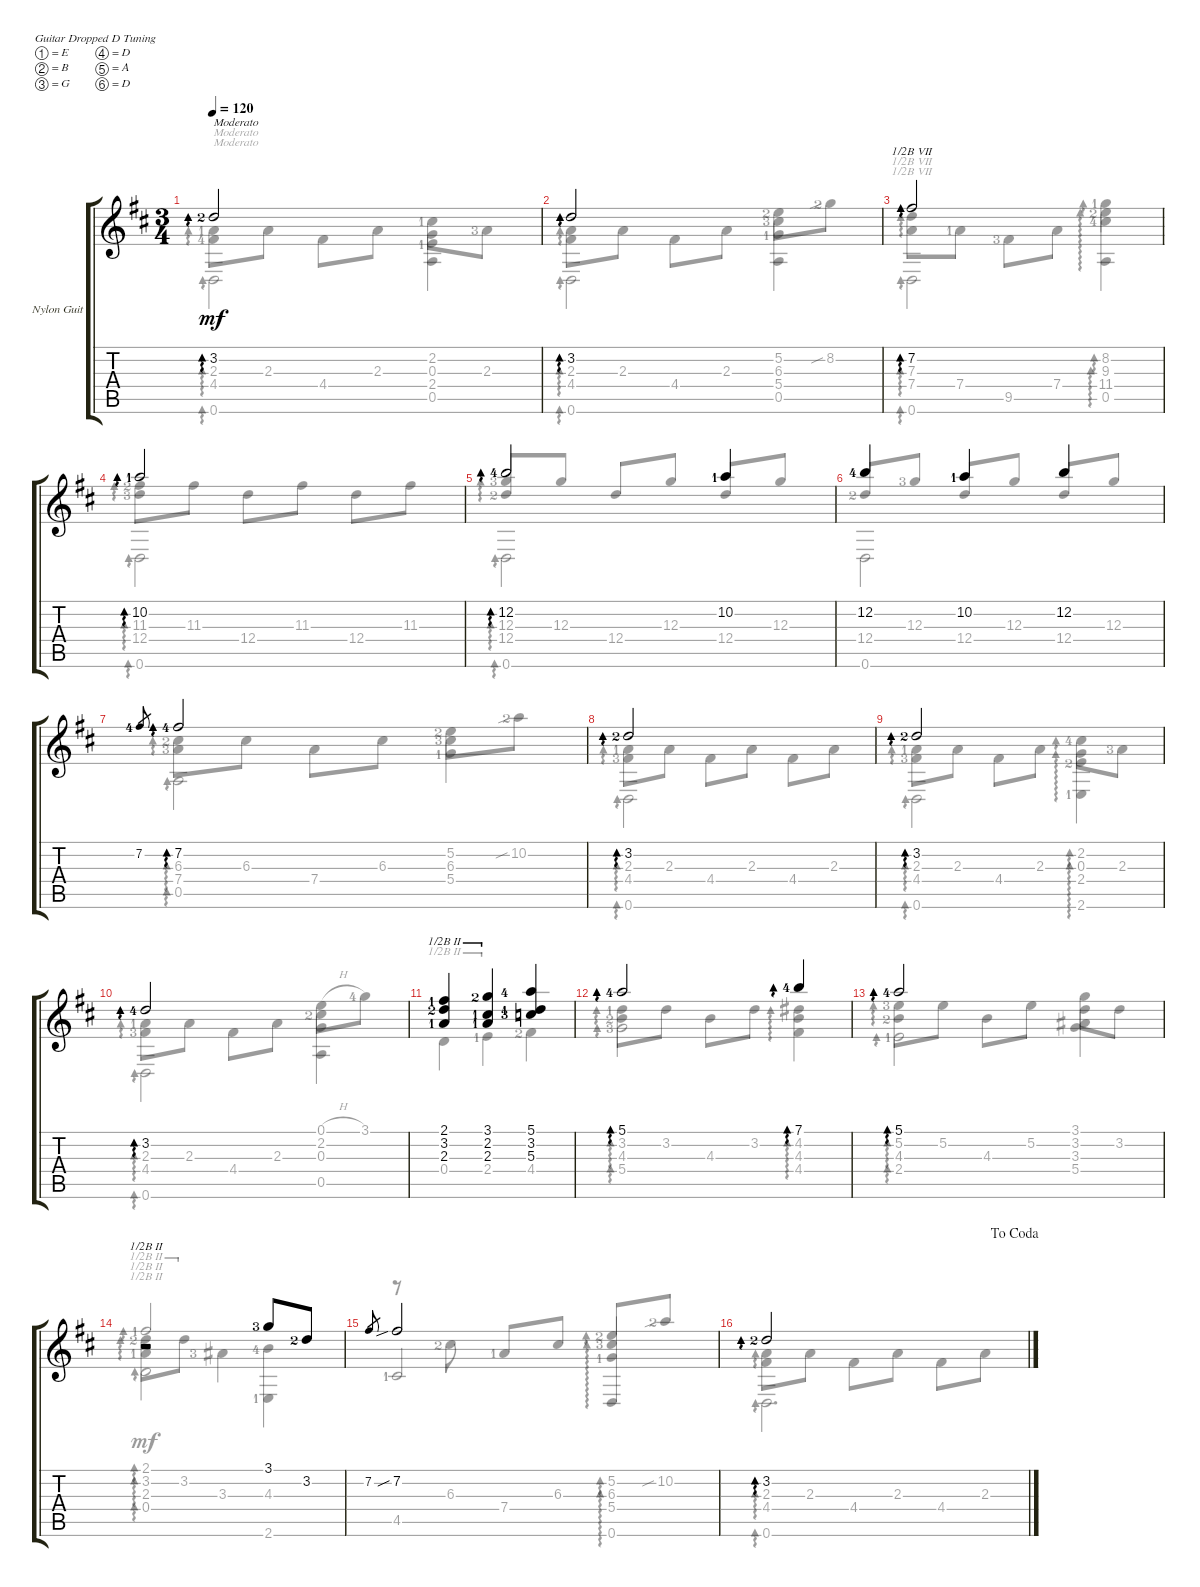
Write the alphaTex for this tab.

\defaultSystemsLayout 4
\bracketExtendMode groupsimilarinstruments
\firstSystemTrackNameOrientation horizontal
\otherSystemsTrackNameOrientation horizontal
\track ("Nylon Guitar" "Nylon Guit") {instrument acousticguitarsteel}
\staff {score tabs}
\tuning (E4 B3 G3 D3 A2 D2)
\voice
\ts (3 4)
\tempo 120
\clef g2
\ks d
3.2{lf 3}.2{ad 128 txt "Moderato" dy mf instrument acousticguitarsteel} |
3.2.2{ad 0} |
7.2.2{ad 0 barre (7 half)} |
10.2{lf 2}.2{ad 0} |
12.2{lf 5}.2{ad 0} 10.2{lf 2}.4 |
12.2{lf 5}.4 10.2{lf 2}.4 12.2.4 |
7.2{lf 5}.8{gr} 7.2{lf 5}.2{ad 0} |
3.2{lf 3}.2{ad 0} |
3.2{lf 3}.2{ad 0} |
3.2{lf 5}.2{ad 0} |
(2.1{lf 2} 3.2{lf 3} 2.3{lf 2}).4{barre (2 half)} (2.3{lf 2} 2.2{lf 2} 3.1{lf 3}).4{barre (2 half)} (5.1{lf 5} 3.2{lf 2} 5.3{lf 4}).4 |
5.1{lf 5}.2{ad 0} 7.1{lf 5}.4{ad 0} |
5.1{lf 5}.2{ad 0} |
r.2{ad 0 barre (2 half)} 3.1{lf 4}.8 3.2{lf 3}.8 |
7.2.8{gr} 7.2{sib}.2 |
\jump dacoda
3.2{lf 3}.2{ad 0}
\voice
\clef g2
\ottava regular
\simile none
\ks d
(2.3{lf 2} 4.4{lf 5}).8{ad 128 txt "Moderato" dy mf} 2.3.8 4.4.8 2.3.8 2.2{lf 2}.8 2.3{lf 4}.8 |
(2.3 4.4).8{ad 0} 2.3.8 4.4.8 2.3.8 5.2{lf 3}.8 8.2{sib lf 3}.8 |
(7.3 7.4).8{ad 0 barre (7 half)} 7.4{lf 2}.8 9.5{lf 4}.8 7.4.8 8.2{lf 2}.4{ad 0} |
(11.3{lf 3} 12.4{lf 4}).8{ad 0} 11.3.8 12.4.8 11.3.8 12.4.8 11.3.8 |
(12.3{lf 4} 12.4{lf 3}).8{ad 0 beam invert} 12.3.8 12.4.8{beam invert} 12.3.8 12.4.8{beam invert} 12.3.8 |
12.4{lf 3}.8{beam invert} 12.3{lf 4}.8 12.4.8{beam invert} 12.3.8 12.4.8{beam invert} 12.3.8 |
(6.3{lf 3} 7.4{lf 4}).8{ad 0} 6.3.8 7.4.8 6.3.8 5.2{lf 3}.8 10.2{sib lf 3}.8 |
(2.3{lf 2} 4.4{lf 4}).8{ad 0} 2.3.8 4.4.8 2.3.8 4.4.8 2.3.8 |
(2.3{lf 2} 4.4{lf 4}).8{ad 0} 2.3.8 4.4.8 2.3.8 2.2{lf 5}.8{ad 0} 2.3{lf 4}.8 |
(2.3{lf 2} 4.4{lf 4}).8{ad 0} 2.3.8 4.4.8 2.3.8 0.1{h}.8 3.1{lf 5}.8 |
0.4.4{barre (2 half)} 2.4{lf 2}.4{barre (2 half)} 4.4{lf 3}.4 |
(3.2{lf 2} 4.3{lf 3}).8{ad 0} 3.2.8 4.3.8 3.2.8 (4.2 4.3 4.4).4{ad 0} |
(4.3{lf 3} 5.2{lf 4}).8{ad 0} 5.2.8 4.3.8 5.2.8 3.1.8 3.2.8 |
(3.2{lf 3} 2.3{lf 2}).8{ad 0 barre (2 half)} 3.2.8{barre (2 half)} 3.3{lf 4}.4 (4.3{lf 5} 2.6{lf 2}).4 |
r.8 6.3{lf 3}.8 7.4{lf 2}.8 6.3.8 (6.3{lf 4} 5.4{lf 2} 0.6).4{ad 0 beam invert} |
(2.3 4.4).8{ad 0} 2.3.8 4.4.8 2.3.8 4.4.8 2.3.8
\voice
\clef g2
\ottava regular
\simile none
\ks d
0.6.2{ad 128 txt "Moderato" dy mf} (0.5 2.4{lf 2} 0.3).4 |
0.6.2{ad 0} (0.5 5.4{lf 2} 6.3{lf 4}).4 |
0.6.2{ad 0 barre (7 half)} (0.5 11.4{lf 5} 9.3{lf 3}).4{ad 0} |
0.6.2{ad 0} |
0.6.2{ad 0} |
0.6.2 |
0.5.2{ad 0} (6.3{lf 4} 5.4{lf 2}).4 |
0.6.2{ad 0} |
0.6.2{ad 0} (2.6{lf 2} 2.4{lf 3} 0.3).4{ad 0} |
0.6.2{ad 0} (0.5 2.2{lf 3} 0.3).4 |
|
5.4{lf 4}.2{ad 0} |
2.4{lf 2}.2{ad 0} (3.3 3.2 5.4).4 |
2.1{lf 2}.2{ad 0 barre (2 half) beam invert} |
4.5{lf 2}.2 5.2{lf 3}.8{ad 0 beam invert} 10.2{sib lf 3}.8 |
0.6.2{d ad 0}
\voice
\clef g2
\ottava regular
\simile none
\ks d
|
|
|
|
|
|
|
|
|
|
|
|
|
0.4.2{ad 0 barre (2 half)} |
|
